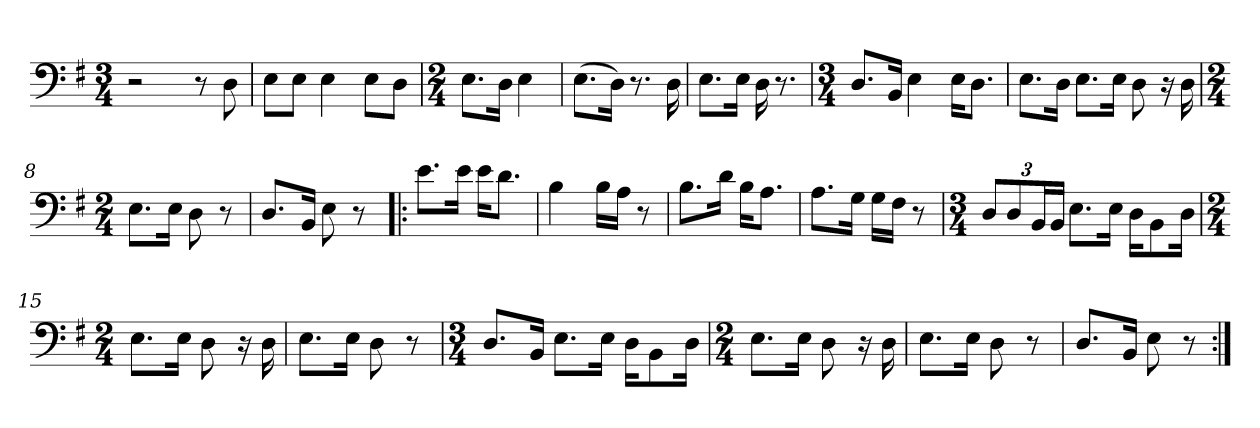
**kern
*part1
*staff1
*clefF4
*k[f#]
*M3/4
=1
2r
8r
8D\
=2
8E\L
8E\J
4E\
8E\L
8D\J
=3
*M2/4
8.E\L
16D\Jk
4E\
=4
(8.E\L
16D\Jk)
8.r
16D\
=5
8.E\L
16E\Jk
16D\
8.r
=6
*M3/4
8.D/L
16BB/Jk
4E\
16E\KL
8.D\J
=7
8.E\L
16D\Jk
8.E\L
16E\Jk
8D\
16r
16D\
=8
*M2/4
8.E\L
16E\Jk
8D\
8r
=9
8.D/L
16BB/Jk
8E\
8r
=10!|:
8.e\L
16e\Jk
16e\KL
8.d\J
=11
4B\
16B\LL
16A\JJ
8r
=12
8.B\L
16d\Jk
16B\KL
8.A\J
=13
8.A\L
16G\Jk
16G\LL
16F#\JJ
8r
=14
*M3/4
12D/L
12D/
24BB/L
24BB/JJ
8.E\L
16E\Jk
16D\KL
8BB\
16D\Jk
=15
*M2/4
8.E\L
16E\Jk
8D\
16r
16D\
=16
8.E\L
16E\Jk
8D\
8r
=17
*M3/4
8.D/L
16BB/Jk
8.E\L
16E\Jk
16D\KL
8BB\
16D\Jk
=18
*M2/4
8.E\L
16E\Jk
8D\
16r
16D\
=19
8.E\L
16E\Jk
8D\
8r
=20
8.D/L
16BB/Jk
8E\
8r
=:|!
*-
